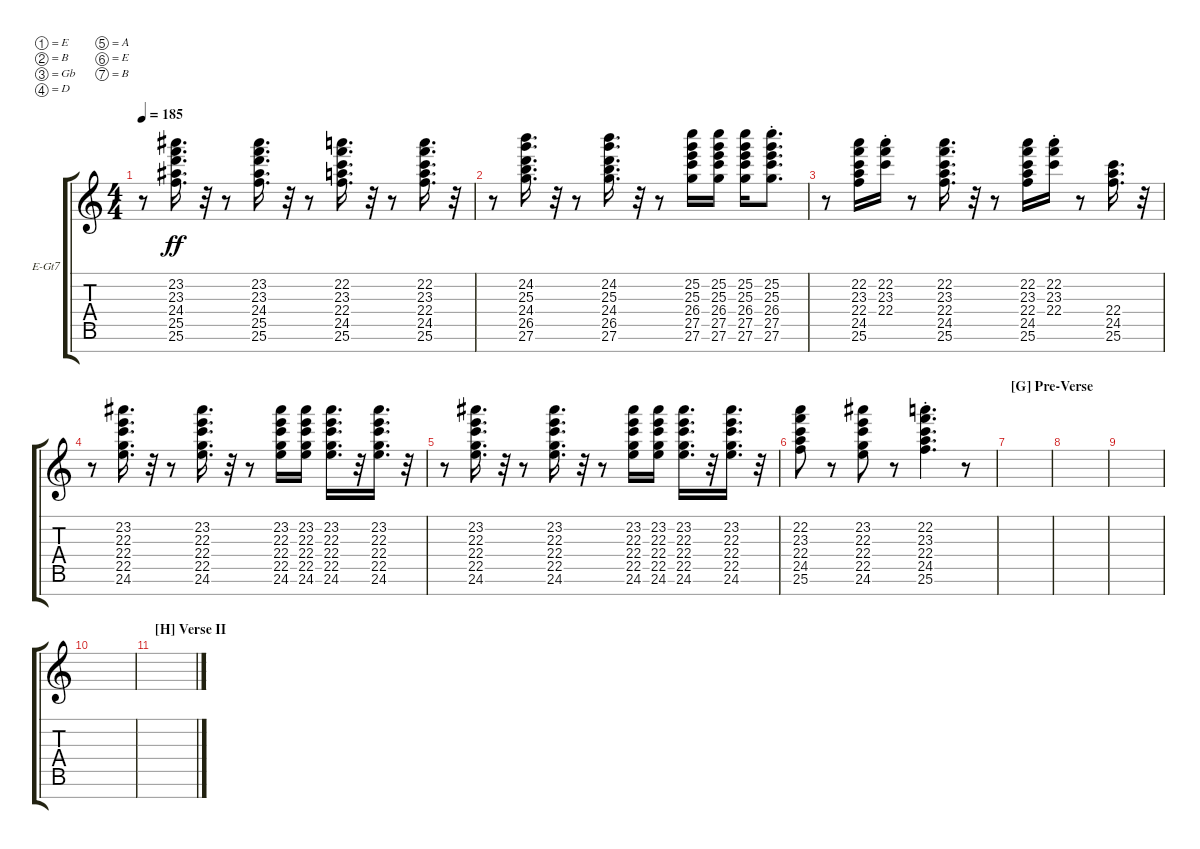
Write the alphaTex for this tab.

\defaultSystemsLayout 4
\bracketExtendMode groupsimilarinstruments
\firstSystemTrackNameOrientation horizontal
\otherSystemsTrackNameOrientation horizontal
\track ("Horn I" "E-Gt7") {instrument synthbrass1}
\staff {score tabs}
\tuning (E4 B3 Gb3 D3 A2 E2 B1)
\displaytranspose 12
\ts (4 4)
\tempo 185
\clef g2
\scale
0.333333
\ks c
r.8{dy ff} (23.2 23.3 24.4 25.5 25.6).16{d} r.32 r.8 (23.2 23.3 24.4 25.5 25.6).16{d} r.32 r.8 (22.2 23.3 22.4 24.5 25.6).16{d} r.32 r.8 (22.2 23.3 22.4 24.5 25.6).16{d} r.32 |
\scale
0.333333 r.8 (24.2 25.3 24.4 26.5 27.6).16{d} r.32 r.8 (24.2 25.3 24.4 26.5 27.6).16{d} r.32 r.8 (25.2 25.3 26.4 27.5 27.6).16 (25.2 25.3 26.4 27.5 27.6).16 (25.2 25.3 26.4 27.5 27.6).16 (25.2{st} 25.3{st} 26.4{st} 27.5{st} 27.6{st}).8{d} |
\scale
0.333333 r.8 (22.2 23.3 22.4 24.5 25.6).16 (23.3{st} 22.2{st} 22.4{st}).16 r.8 (22.2 23.3 22.4 24.5 25.6).16{d} r.32 r.8 (22.2 23.3 22.4 24.5 25.6).16 (23.3{st} 22.2{st} 22.4{st}).16 r.8 (24.5 22.4 25.6).16{d} r.32 |
\scale
0.333333 r.8 (23.2 22.4 22.3 24.6 22.5).16{d} r.32 r.8 (23.2 22.4 22.3 24.6 22.5).16{d} r.32 r.8 (23.2 22.4 22.3 22.5 24.6).16 (23.2 22.4 22.3 22.5 24.6).16 (23.2 22.4 22.3 22.5 24.6).16{d} r.32 (23.2 22.4 22.3 24.6 22.5).16{d} r.32 |
\scale
0.333333 r.8 (23.2 22.4 22.3 24.6 22.5).16{d} r.32 r.8 (23.2 22.4 22.3 24.6 22.5).16{d} r.32 r.8 (23.2 22.4 22.3 22.5 24.6).16 (23.2 22.4 22.3 22.5 24.6).16 (23.2 22.4 22.3 22.5 24.6).16{d} r.32 (23.2 22.4 22.3 24.6 22.5).16{d} r.32 |
\scale
0.333333 (22.2 23.3 22.4 24.5 25.6).8 r.8 (23.2 22.4 22.3 22.5 24.6).8 r.8 (22.2{st} 23.3{st} 22.4{st} 24.5{st} 25.6{st}).4{d} r.8 |
\section ("G" "Pre-Verse")
\scale
0.333333 |
\scale
0.333333 |
\scale
0.333333 |
\scale
0.333333 |
\section ("H" "Verse II")
\scale
0.333333 |
\scale
0.333333 |
\scale
0.333333 |
\scale
0.333333 |
\scale
0.333333 |
\scale
0.333333
